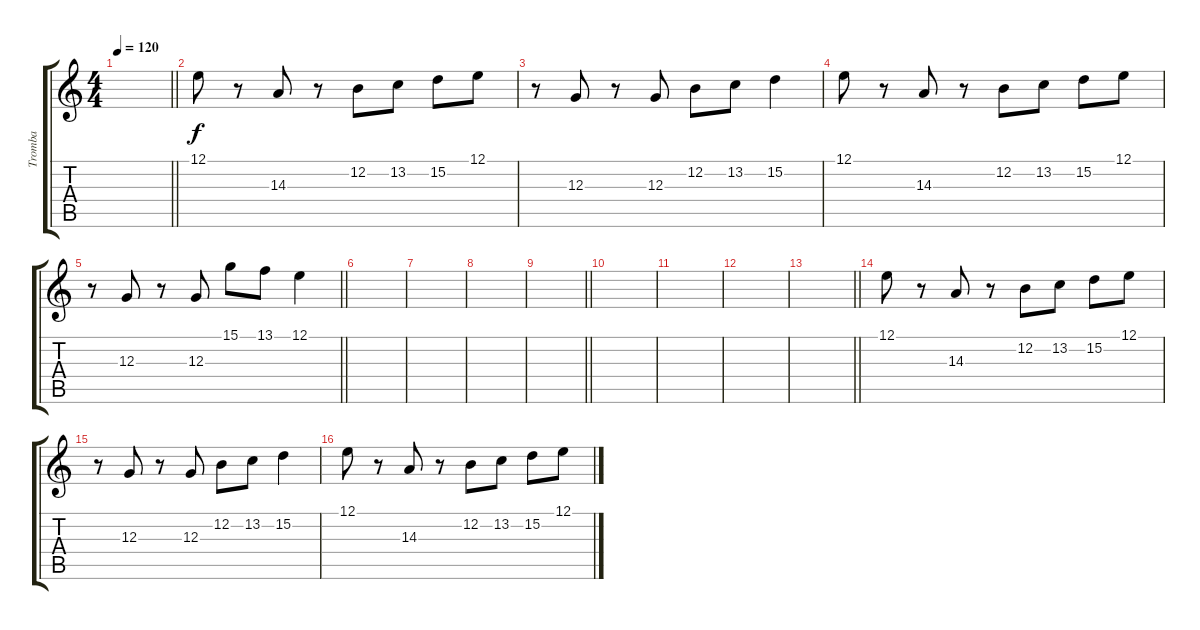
\track ("Tromba" "Tromba") {instrument trumpet}
\staff {score tabs}
\tuning (E4 B3 G3 D3 A2 E2) {hide}
\ts (4 4)
\tempo 120
\clef g2
\barLineRight lightlight
\ks c
|
12.1.8 r.8 14.3.8 r.8 12.2.8 13.2.8 15.2.8 12.1.8 |
r.8 12.3.8 r.8 12.3.8 12.2.8 13.2.8 15.2.4 |
12.1.8 r.8 14.3.8 r.8 12.2.8 13.2.8 15.2.8 12.1.8 |
\barLineRight lightlight
r.8 12.3.8 r.8 12.3.8 15.1.8 13.1.8 12.1.4 |
|
|
|
\barLineRight lightlight
|
|
|
|
\barLineRight lightlight
|
12.1.8 r.8 14.3.8 r.8 12.2.8 13.2.8 15.2.8 12.1.8 |
r.8 12.3.8 r.8 12.3.8 12.2.8 13.2.8 15.2.4 |
12.1.8 r.8 14.3.8 r.8 12.2.8 13.2.8 15.2.8 12.1.8
